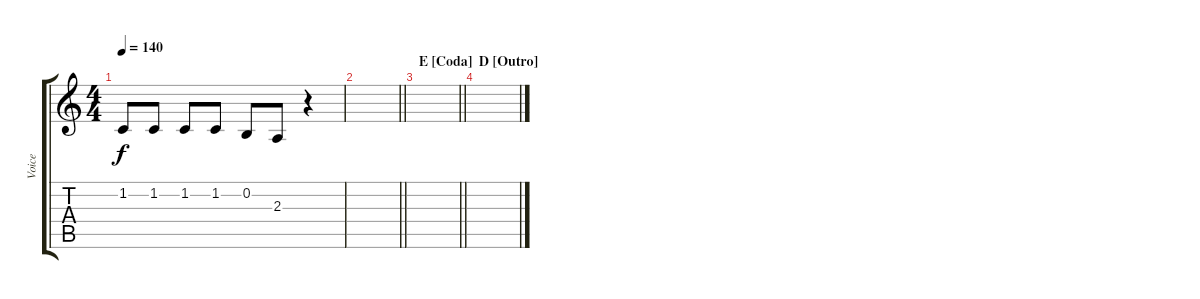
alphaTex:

\track ("Voice" "Voice") {instrument tenorsax}
\staff {score tabs}
\tuning (E4 B3 G3 D3 A2 E2) {hide}
\ts (4 4)
\tempo 140
\clef g2
\ks c
1.2.8{dy f} 1.2.8 1.2.8 1.2.8 0.2.8 2.3.8 r.4 |
\barLineRight lightlight
|
\section ("" "E [Coda]")
\barLineRight lightlight
|
\section ("" "D [Outro]")
